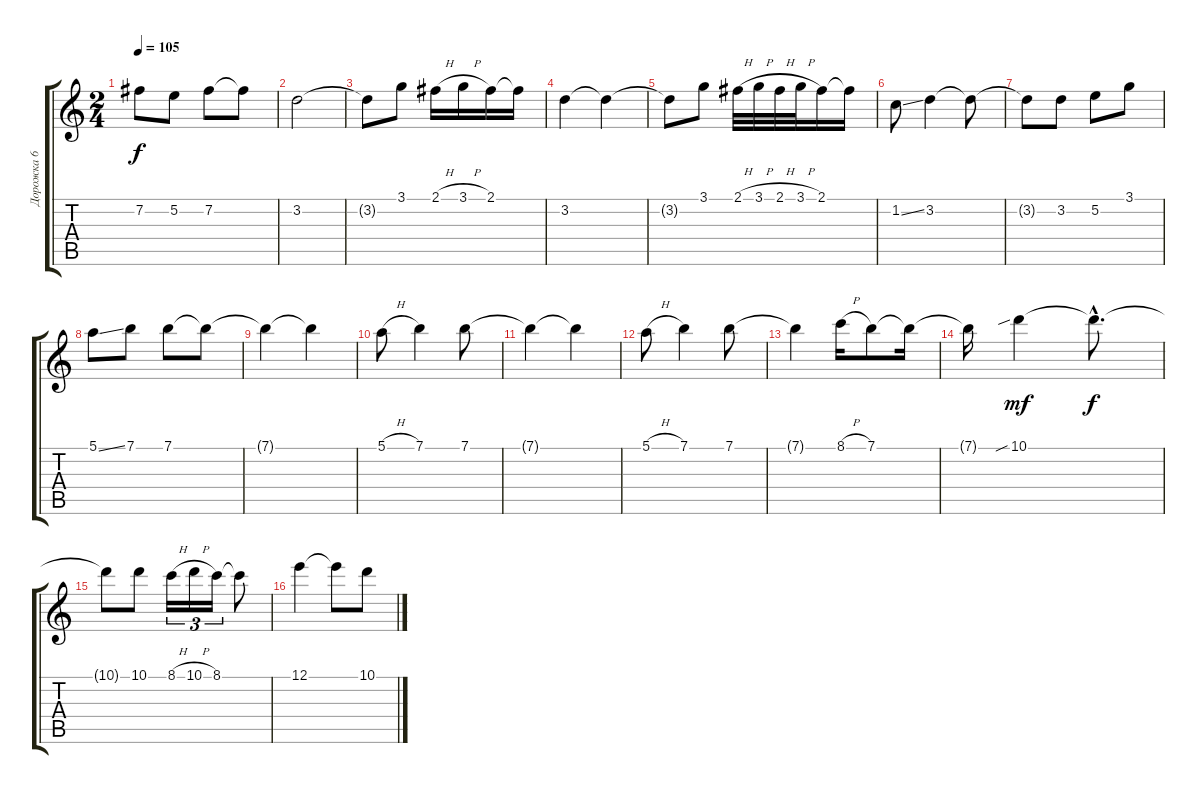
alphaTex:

\track ("Дорожка 6" "Дорожка 6") {instrument distortionguitar}
\staff {score tabs}
\tuning (E4 B3 G3 D3 A2 E2) {hide}
\ts (2 4)
\tempo 105
\clef g2
\ks c
7.2{t}.8{dy f} 5.2.8 7.2.8 7.2{t}.8 |
3.2.2 |
3.2{t}.8 3.1.8 2.1{h}.16 3.1{h}.16 2.1.16 2.1{t}.16 |
3.2.4 3.2{t}.4 |
3.2{t}.8 3.1.8 2.1{h}.32 3.1{h}.32 2.1{h}.32 3.1{h}.32 2.1.16 2.1{t}.16 |
1.2{ss}.8 3.2.4 3.2{t}.8 |
3.2{t}.8 3.2.8 5.2.8 3.1.8 |
5.1{ss}.8{volume 12 balance 16} 7.1.8 7.1.8 7.1{t}.8 |
7.1{t}.4 7.1{t}.4 |
5.1{h}.8 7.1.4 7.1.8 |
7.1{t}.4 7.1{t}.4 |
5.1{h}.8 7.1.4 7.1.8 |
7.1{t}.4 8.1{h}.16 7.1.8 7.1{t}.16 |
7.1{t}.16 10.1{sib}.4{dy mf} 10.1{hac t}.8{d dy f} |
10.1{t}.8 10.1.8 8.1{h}.16{tu (3 2)} 10.1{h}.16{tu (3 2)} 8.1.16{tu (3 2)} 8.1{t}.8 |
12.1.4 12.1{t}.8 10.1.8
